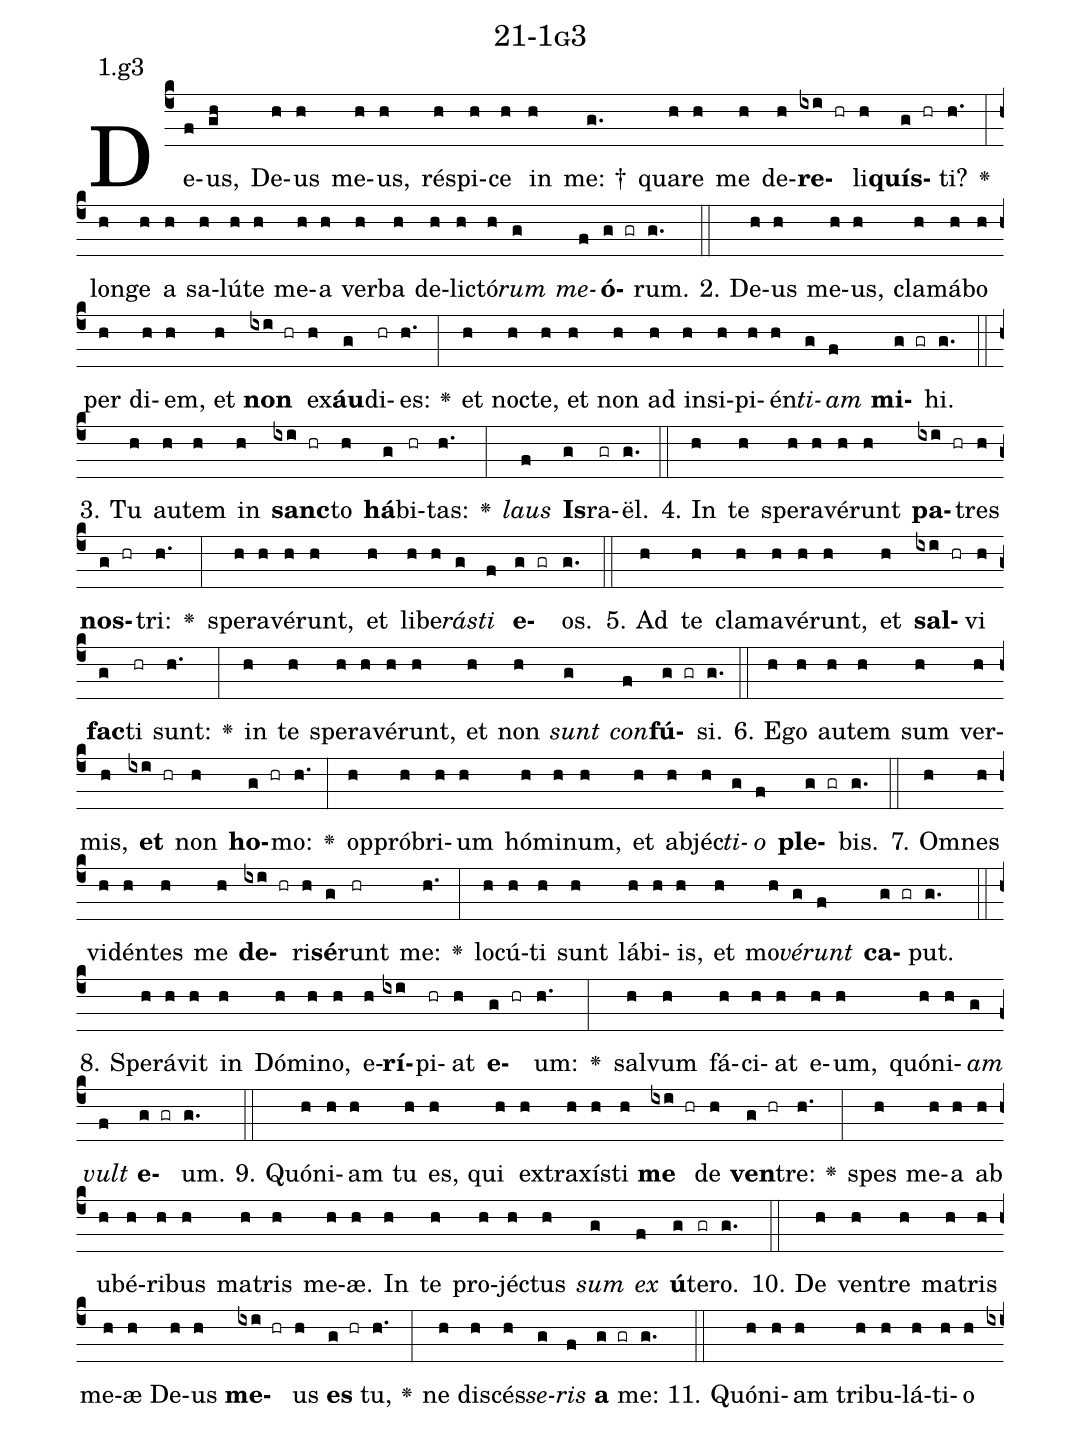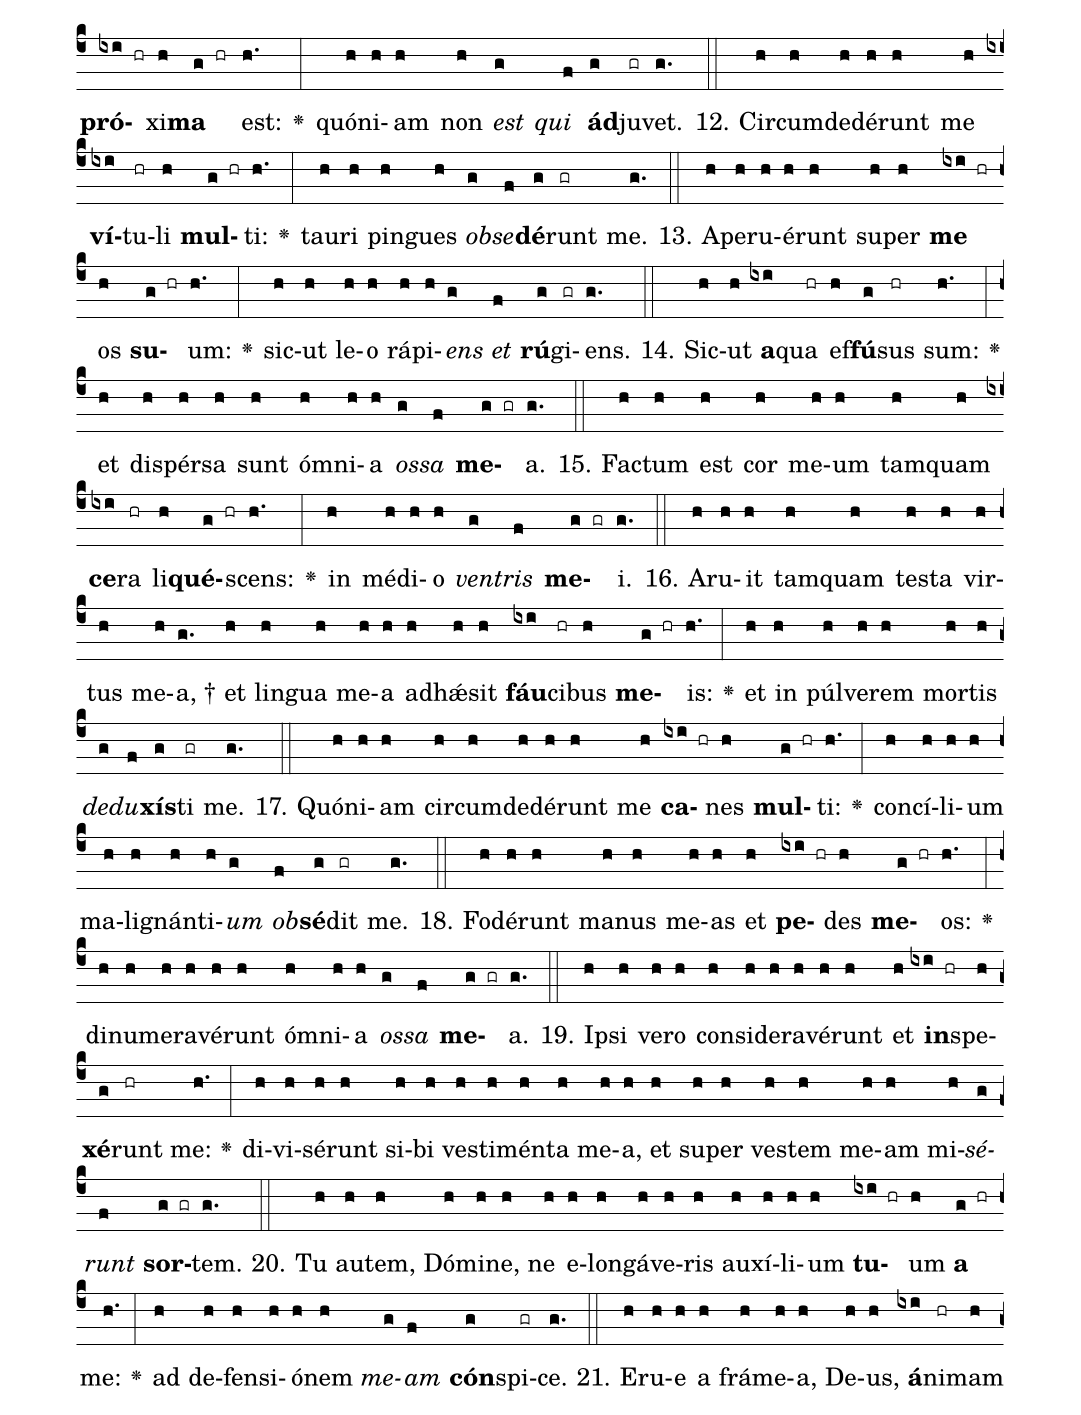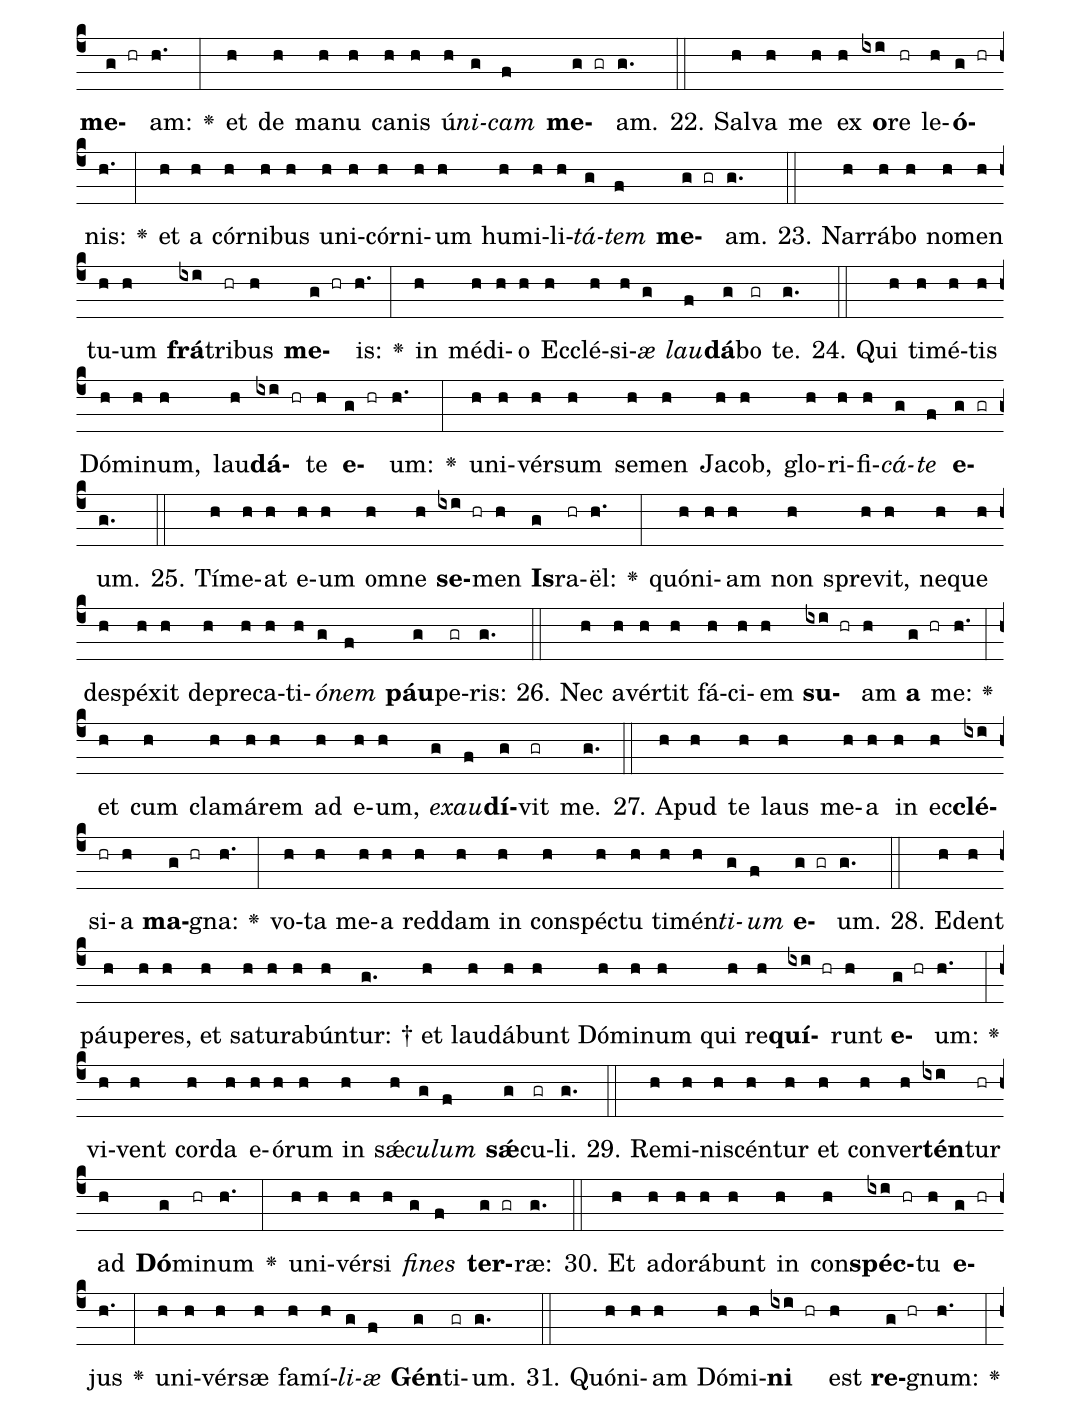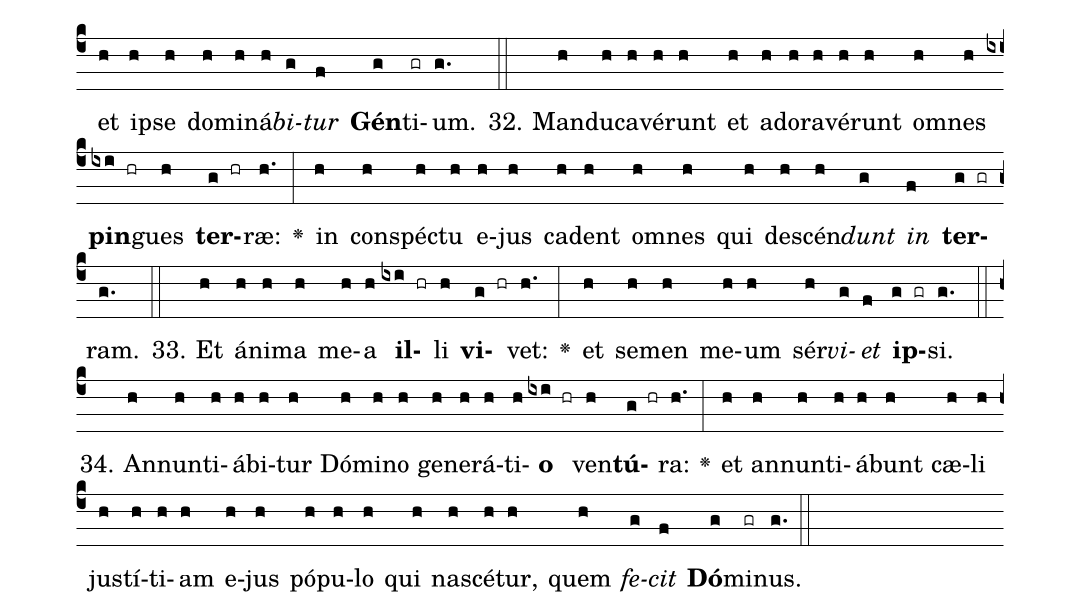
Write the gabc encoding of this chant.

name: 21-1g3;
annotation: 1.g3;
%%
(c4)De(f)us,(gh) De(h)us(h) me(h)us,(h) ré(h)spi(h)ce(h) in(h) me: †(g.) qua(h)re(h) me(h) de(h)<b>re</b>(ixi hr)li(h)<b>quís</b>(g hr)ti?(h.) <v>\greheightstar</v>(:) lon(h)ge(h) a(h) sa(h)lú(h)te(h) me(h)a(h) ver(h)ba(h) de(h)lic(h)tó(h)<i>rum</i>(g) <i>me</i>(f)<b>ó</b>(g gr)rum.(g.) (::)
2. De(h)us(h) me(h)us,(h) cla(h)má(h)bo(h) per(h) di(h)em,(h) et(h) <b>non</b>(ixi hr) ex(h)<b>áu</b>(g)di(hr)es:(h.) <v>\greheightstar</v>(:) et(h) noc(h)te,(h) et(h) non(h) ad(h) in(h)si(h)pi(h)én(h)<i>ti</i>(g)<i>am</i>(f) <b>mi</b>(g gr)hi.(g.) (::)
3. Tu(h) au(h)tem(h) in(h) <b>sanc</b>(ixi hr)to(h) <b>há</b>(g)bi(hr)tas:(h.) <v>\greheightstar</v>(:) <i>laus</i>(f) <b>Is</b>(g)ra(gr)ël.(g.) (::)
4. In(h) te(h) spe(h)ra(h)vé(h)runt(h) <b>pa</b>(ixi hr)tres(h) <b>nos</b>(g hr)tri:(h.) <v>\greheightstar</v>(:) spe(h)ra(h)vé(h)runt,(h) et(h) li(h)be(h)<i>rás</i>(g)<i>ti</i>(f) <b>e</b>(g gr)os.(g.) (::)
5. Ad(h) te(h) cla(h)ma(h)vé(h)runt,(h) et(h) <b>sal</b>(ixi hr)vi(h) <b>fac</b>(g)ti(hr) sunt:(h.) <v>\greheightstar</v>(:) in(h) te(h) spe(h)ra(h)vé(h)runt,(h) et(h) non(h) <i>sunt</i>(g) <i>con</i>(f)<b>fú</b>(g gr)si.(g.) (::)
6. E(h)go(h) au(h)tem(h) sum(h) ver(h)mis,(h) <b>et</b>(ixi hr) non(h) <b>ho</b>(g hr)mo:(h.) <v>\greheightstar</v>(:) op(h)pró(h)bri(h)um(h) hó(h)mi(h)num,(h) et(h) ab(h)jéc(h)<i>ti</i>(g)<i>o</i>(f) <b>ple</b>(g gr)bis.(g.) (::)
7. Om(h)nes(h) vi(h)dén(h)tes(h) me(h) <b>de</b>(ixi hr)ri(h)<b>sé</b>(g)runt(hr) me:(h.) <v>\greheightstar</v>(:) lo(h)cú(h)ti(h) sunt(h) lá(h)bi(h)is,(h) et(h) mo(h)<i>vé</i>(g)<i>runt</i>(f) <b>ca</b>(g gr)put.(g.) (::)
8. Spe(h)rá(h)vit(h) in(h) Dó(h)mi(h)no,(h) e(h)<b>rí</b>(ixi)pi(hr)at(h) <b>e</b>(g hr)um:(h.) <v>\greheightstar</v>(:) sal(h)vum(h) fá(h)ci(h)at(h) e(h)um,(h) quón(h)i(h)<i>am</i>(g) <i>vult</i>(f) <b>e</b>(g gr)um.(g.) (::)
9. Quón(h)i(h)am(h) tu(h) es,(h) qui(h) ex(h)tra(h)xís(h)ti(h) <b>me</b>(ixi hr) de(h) <b>ven</b>(g hr)tre:(h.) <v>\greheightstar</v>(:) spes(h) me(h)a(h) ab(h) u(h)bé(h)ri(h)bus(h) ma(h)tris(h) me(h)æ.(h) In(h) te(h) pro(h)jéc(h)tus(h) <i>sum</i>(g) <i>ex</i>(f) <b>ú</b>(g)te(gr)ro.(g.) (::)
10. De(h) ven(h)tre(h) ma(h)tris(h) me(h)æ(h) De(h)us(h) <b>me</b>(ixi hr)us(h) <b>es</b>(g hr) tu,(h.) <v>\greheightstar</v>(:) ne(h) di(h)scés(h)<i>se</i>(g)<i>ris</i>(f) <b>a</b>(g gr) me:(g.) (::)
11. Quón(h)i(h)am(h) tri(h)bu(h)lá(h)ti(h)o(h) <b>pró</b>(ixi hr)xi(h)<b>ma</b>(g hr) est:(h.) <v>\greheightstar</v>(:) quón(h)i(h)am(h) non(h) <i>est</i>(g) <i>qui</i>(f) <b>ád</b>(g)ju(gr)vet.(g.) (::)
12. Cir(h)cum(h)de(h)dé(h)runt(h) me(h) <b>ví</b>(ixi)tu(hr)li(h) <b>mul</b>(g hr)ti:(h.) <v>\greheightstar</v>(:) tau(h)ri(h) pin(h)gues(h) <i>ob</i>(g)<i>se</i>(f)<b>dé</b>(g)runt(gr) me.(g.) (::)
13. A(h)pe(h)ru(h)é(h)runt(h) su(h)per(h) <b>me</b>(ixi hr) os(h) <b>su</b>(g hr)um:(h.) <v>\greheightstar</v>(:) sic(h)ut(h) le(h)o(h) rá(h)pi(h)<i>ens</i>(g) <i>et</i>(f) <b>rú</b>(g)gi(gr)ens.(g.) (::)
14. Sic(h)ut(h) <b>a</b>(ixi)qua(hr) ef(h)<b>fú</b>(g)sus(hr) sum:(h.) <v>\greheightstar</v>(:) et(h) di(h)spér(h)sa(h) sunt(h) óm(h)ni(h)a(h) <i>os</i>(g)<i>sa</i>(f) <b>me</b>(g gr)a.(g.) (::)
15. Fac(h)tum(h) est(h) cor(h) me(h)um(h) tam(h)quam(h) <b>ce</b>(ixi)ra(hr) li(h)<b>qué</b>(g hr)scens:(h.) <v>\greheightstar</v>(:) in(h) mé(h)di(h)o(h) <i>ven</i>(g)<i>tris</i>(f) <b>me</b>(g gr)i.(g.) (::)
16. A(h)ru(h)it(h) tam(h)quam(h) tes(h)ta(h) vir(h)tus(h) me(h)a, †(g.) et(h) lin(h)gua(h) me(h)a(h) ad(h)hǽ(h)sit(h) <b>fáu</b>(ixi)ci(hr)bus(h) <b>me</b>(g hr)is:(h.) <v>\greheightstar</v>(:) et(h) in(h) púl(h)ve(h)rem(h) mor(h)tis(h) <i>de</i>(g)<i>du</i>(f)<b>xís</b>(g)ti(gr) me.(g.) (::)
17. Quón(h)i(h)am(h) cir(h)cum(h)de(h)dé(h)runt(h) me(h) <b>ca</b>(ixi hr)nes(h) <b>mul</b>(g hr)ti:(h.) <v>\greheightstar</v>(:) con(h)cí(h)li(h)um(h) ma(h)li(h)gnán(h)ti(h)<i>um</i>(g) <i>ob</i>(f)<b>sé</b>(g)dit(gr) me.(g.) (::)
18. Fo(h)dé(h)runt(h) ma(h)nus(h) me(h)as(h) et(h) <b>pe</b>(ixi hr)des(h) <b>me</b>(g hr)os:(h.) <v>\greheightstar</v>(:) di(h)nu(h)me(h)ra(h)vé(h)runt(h) óm(h)ni(h)a(h) <i>os</i>(g)<i>sa</i>(f) <b>me</b>(g gr)a.(g.) (::)
19. Ip(h)si(h) ve(h)ro(h) con(h)si(h)de(h)ra(h)vé(h)runt(h) et(h) <b>in</b>(ixi hr)spe(h)<b>xé</b>(g)runt(hr) me:(h.) <v>\greheightstar</v>(:) di(h)vi(h)sé(h)runt(h) si(h)bi(h) ves(h)ti(h)mén(h)ta(h) me(h)a,(h) et(h) su(h)per(h) ves(h)tem(h) me(h)am(h) mi(h)<i>sé</i>(g)<i>runt</i>(f) <b>sor</b>(g gr)tem.(g.) (::)
20. Tu(h) au(h)tem,(h) Dó(h)mi(h)ne,(h) ne(h) e(h)lon(h)gá(h)ve(h)ris(h) au(h)xí(h)li(h)um(h) <b>tu</b>(ixi hr)um(h) <b>a</b>(g hr) me:(h.) <v>\greheightstar</v>(:) ad(h) de(h)fen(h)si(h)ó(h)nem(h) <i>me</i>(g)<i>am</i>(f) <b>cón</b>(g)spi(gr)ce.(g.) (::)
21. E(h)ru(h)e(h) a(h) frá(h)me(h)a,(h) De(h)us,(h) <b>á</b>(ixi)ni(hr)mam(h) <b>me</b>(g hr)am:(h.) <v>\greheightstar</v>(:) et(h) de(h) ma(h)nu(h) ca(h)nis(h) ú(h)<i>ni</i>(g)<i>cam</i>(f) <b>me</b>(g gr)am.(g.) (::)
22. Sal(h)va(h) me(h) ex(h) <b>o</b>(ixi)re(hr) le(h)<b>ó</b>(g hr)nis:(h.) <v>\greheightstar</v>(:) et(h) a(h) cór(h)ni(h)bus(h) u(h)ni(h)cór(h)ni(h)um(h) hu(h)mi(h)li(h)<i>tá</i>(g)<i>tem</i>(f) <b>me</b>(g gr)am.(g.) (::)
23. Nar(h)rá(h)bo(h) no(h)men(h) tu(h)um(h) <b>frá</b>(ixi)tri(hr)bus(h) <b>me</b>(g hr)is:(h.) <v>\greheightstar</v>(:) in(h) mé(h)di(h)o(h) Ec(h)clé(h)si(h)<i>æ</i>(g) <i>lau</i>(f)<b>dá</b>(g)bo(gr) te.(g.) (::)
24. Qui(h) ti(h)mé(h)tis(h) Dó(h)mi(h)num,(h) lau(h)<b>dá</b>(ixi hr)te(h) <b>e</b>(g hr)um:(h.) <v>\greheightstar</v>(:) u(h)ni(h)vér(h)sum(h) se(h)men(h) Ja(h)cob,(h) glo(h)ri(h)fi(h)<i>cá</i>(g)<i>te</i>(f) <b>e</b>(g gr)um.(g.) (::)
25. Tí(h)me(h)at(h) e(h)um(h) om(h)ne(h) <b>se</b>(ixi hr)men(h) <b>Is</b>(g)ra(hr)ël:(h.) <v>\greheightstar</v>(:) quón(h)i(h)am(h) non(h) spre(h)vit,(h) ne(h)que(h) de(h)spé(h)xit(h) de(h)pre(h)ca(h)ti(h)<i>ó</i>(g)<i>nem</i>(f) <b>páu</b>(g)pe(gr)ris:(g.) (::)
26. Nec(h) a(h)vér(h)tit(h) fá(h)ci(h)em(h) <b>su</b>(ixi hr)am(h) <b>a</b>(g hr) me:(h.) <v>\greheightstar</v>(:) et(h) cum(h) cla(h)má(h)rem(h) ad(h) e(h)um,(h) <i>ex</i>(g)<i>au</i>(f)<b>dí</b>(g)vit(gr) me.(g.) (::)
27. A(h)pud(h) te(h) laus(h) me(h)a(h) in(h) ec(h)<b>clé</b>(ixi)si(hr)a(h) <b>ma</b>(g hr)gna:(h.) <v>\greheightstar</v>(:) vo(h)ta(h) me(h)a(h) red(h)dam(h) in(h) con(h)spéc(h)tu(h) ti(h)mén(h)<i>ti</i>(g)<i>um</i>(f) <b>e</b>(g gr)um.(g.) (::)
28. E(h)dent(h) páu(h)pe(h)res,(h) et(h) sa(h)tu(h)ra(h)bún(h)tur: †(g.) et(h) lau(h)dá(h)bunt(h) Dó(h)mi(h)num(h) qui(h) re(h)<b>quí</b>(ixi hr)runt(h) <b>e</b>(g hr)um:(h.) <v>\greheightstar</v>(:) vi(h)vent(h) cor(h)da(h) e(h)ó(h)rum(h) in(h) sǽ(h)<i>cu</i>(g)<i>lum</i>(f) <b>sǽ</b>(g)cu(gr)li.(g.) (::)
29. Re(h)mi(h)ni(h)scén(h)tur(h) et(h) con(h)ver(h)<b>tén</b>(ixi)tur(hr) ad(h) <b>Dó</b>(g)mi(hr)num(h.) <v>\greheightstar</v>(:) u(h)ni(h)vér(h)si(h) <i>fi</i>(g)<i>nes</i>(f) <b>ter</b>(g gr)ræ:(g.) (::)
30. Et(h) ad(h)o(h)rá(h)bunt(h) in(h) con(h)<b>spéc</b>(ixi hr)tu(h) <b>e</b>(g hr)jus(h.) <v>\greheightstar</v>(:) u(h)ni(h)vér(h)sæ(h) fa(h)mí(h)<i>li</i>(g)<i>æ</i>(f) <b>Gén</b>(g)ti(gr)um.(g.) (::)
31. Quón(h)i(h)am(h) Dó(h)mi(h)<b>ni</b>(ixi hr) est(h) <b>re</b>(g hr)gnum:(h.) <v>\greheightstar</v>(:) et(h) ip(h)se(h) do(h)mi(h)ná(h)<i>bi</i>(g)<i>tur</i>(f) <b>Gén</b>(g)ti(gr)um.(g.) (::)
32. Man(h)du(h)ca(h)vé(h)runt(h) et(h) ad(h)o(h)ra(h)vé(h)runt(h) om(h)nes(h) <b>pin</b>(ixi hr)gues(h) <b>ter</b>(g hr)ræ:(h.) <v>\greheightstar</v>(:) in(h) con(h)spéc(h)tu(h) e(h)jus(h) ca(h)dent(h) om(h)nes(h) qui(h) de(h)scén(h)<i>dunt</i>(g) <i>in</i>(f) <b>ter</b>(g gr)ram.(g.) (::)
33. Et(h) á(h)ni(h)ma(h) me(h)a(h) <b>il</b>(ixi hr)li(h) <b>vi</b>(g hr)vet:(h.) <v>\greheightstar</v>(:) et(h) se(h)men(h) me(h)um(h) sér(h)<i>vi</i>(g)<i>et</i>(f) <b>ip</b>(g gr)si.(g.) (::)
34. An(h)nun(h)ti(h)á(h)bi(h)tur(h) Dó(h)mi(h)no(h) ge(h)ne(h)rá(h)ti(h)<b>o</b>(ixi hr) ven(h)<b>tú</b>(g hr)ra:(h.) <v>\greheightstar</v>(:) et(h) an(h)nun(h)ti(h)á(h)bunt(h) cæ(h)li(h) jus(h)tí(h)ti(h)am(h) e(h)jus(h) pó(h)pu(h)lo(h) qui(h) na(h)scé(h)tur,(h) quem(h) <i>fe</i>(g)<i>cit</i>(f) <b>Dó</b>(g)mi(gr)nus.(g.) (::)
